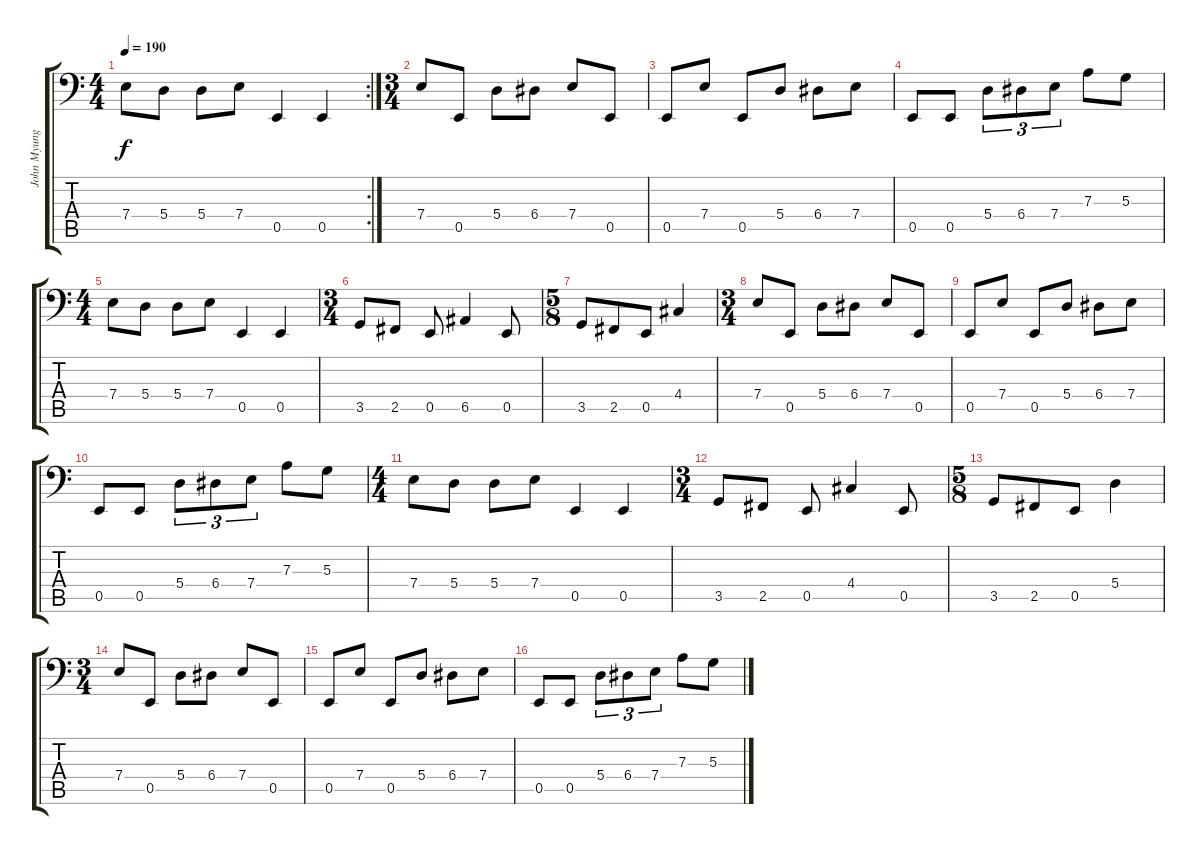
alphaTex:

\track ("John Myung - Bass" "John Myung") {instrument electricbassfinger}
\staff {score tabs}
\tuning (C3 G2 D2 A1 E1 B0) {hide}
\rc 2
\ts (4 4)
\tempo 190
\clef f4
\ks c
7.4.8{dy f} 5.4.8 5.4.8 7.4.8 0.5.4 0.5.4 |
\ts (3 4)
7.4.8 0.5.8 5.4.8 6.4.8 7.4.8 0.5.8 |
0.5.8 7.4.8 0.5.8 5.4.8 6.4.8 7.4.8 |
0.5.8 0.5.8 5.4.8{tu (3 2)} 6.4.8{tu (3 2)} 7.4.8{tu (3 2)} 7.3.8 5.3.8 |
\ts (4 4)
7.4.8 5.4.8 5.4.8 7.4.8 0.5.4 0.5.4 |
\ts (3 4)
3.5.8 2.5.8 0.5.8 6.5.4 0.5.8 |
\ts (5 8)
3.5.8 2.5.8 0.5.8 4.4.4 |
\ts (3 4)
7.4.8 0.5.8 5.4.8 6.4.8 7.4.8 0.5.8 |
0.5.8 7.4.8 0.5.8 5.4.8 6.4.8 7.4.8 |
0.5.8 0.5.8 5.4.8{tu (3 2)} 6.4.8{tu (3 2)} 7.4.8{tu (3 2)} 7.3.8 5.3.8 |
\ts (4 4)
7.4.8 5.4.8 5.4.8 7.4.8 0.5.4 0.5.4 |
\ts (3 4)
3.5.8 2.5.8 0.5.8 4.4.4 0.5.8 |
\ts (5 8)
3.5.8 2.5.8 0.5.8 5.4.4 |
\ts (3 4)
7.4.8 0.5.8 5.4.8 6.4.8 7.4.8 0.5.8 |
0.5.8 7.4.8 0.5.8 5.4.8 6.4.8 7.4.8 |
0.5.8 0.5.8 5.4.8{tu (3 2)} 6.4.8{tu (3 2)} 7.4.8{tu (3 2)} 7.3.8 5.3.8
